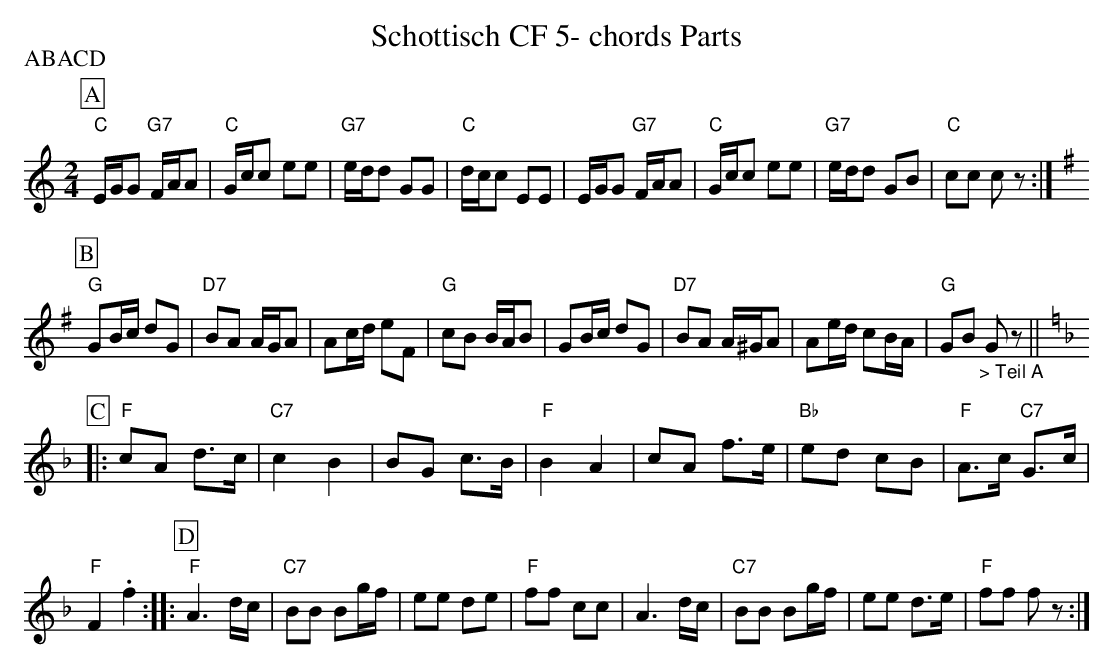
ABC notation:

X:1
T:Schottisch CF 5- chords Parts
P:ABACD
M:2/4
L:1/8
K:Cmaj%%MIDI gchordon
[P:A] "C"E/2G/2G "G7"F/2A/2A | "C"G/2c/2c ee | "G7"e/2d/2d GG | "C"d/2c/2c EE | E/2G/2G "G7"F/2A/2A | "C"G/2c/2c ee | "G7"e/2d/2d GB | "C"cc cz :|[P:B] [K:Gmaj]
"G"GB/2c/2 dG | "D7"BA A/2G/2A | Ac/2d/2 eF | "G"cB B/2A/2B | GB/2c/2 dG | "D7"BA A/2^G/2A | Ae/2d/2 cB/2A/2 | "G"GB "_> Teil A"Gz || [K:Fmaj]
[P:C] |: "F"cA d>c | "C7"c2B2 | BG c>B | "F"B2A2 | cA f>e | "Bb"ed cB | "F"A>c "C7"G>c |
"F"F2.f2 ::[P:D] "F"A3d/2c/2 | "C7"BB Bg/2f/2 | ee de | "F"ff cc | A3d/2c/2 | "C7"BB Bg/2f/2 | ee d>e | "F"ff fz :|
